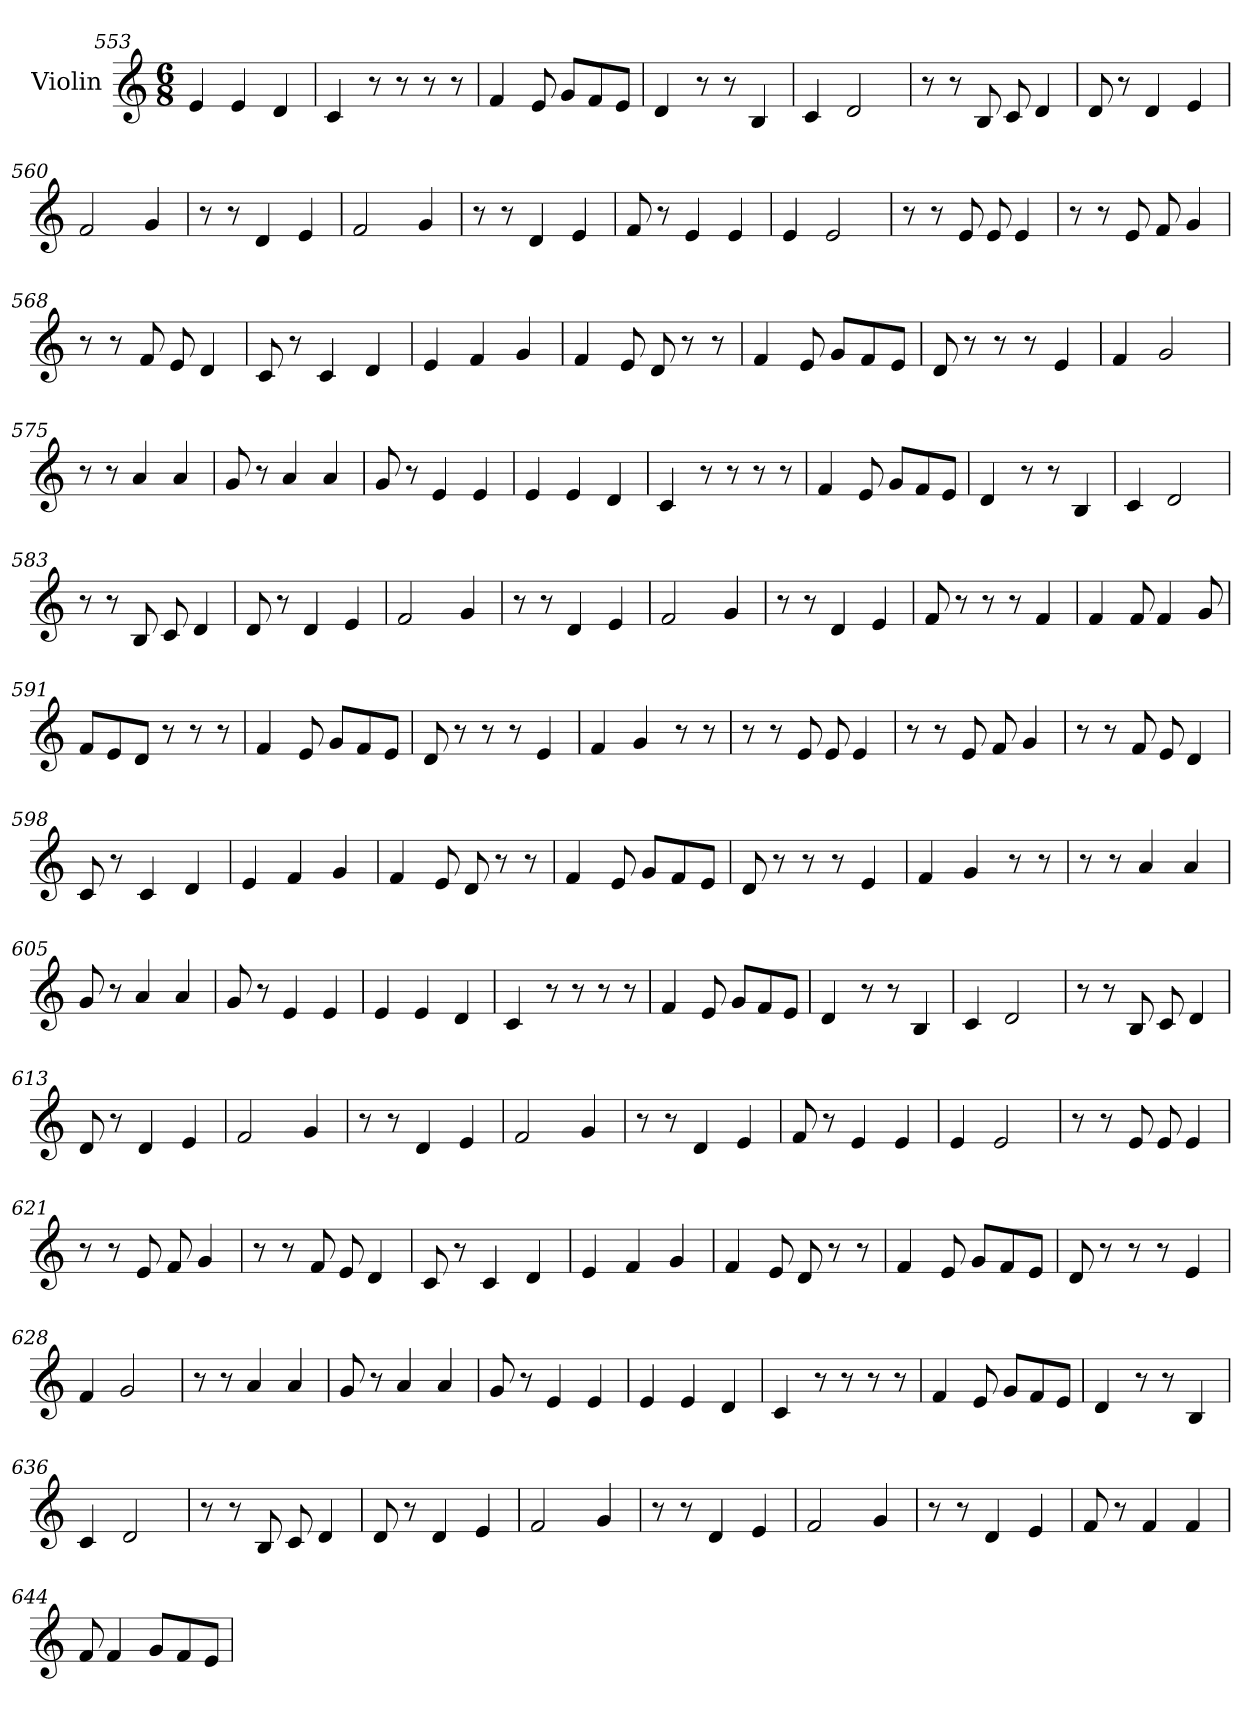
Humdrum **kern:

**kern
*part1
*staff1
*I"Violin
*clefG2
*k[]
*M6/8
=553
4e/
4e/
4d/
!!LO:PB:g=z
=554
4c/
8r
8r
8r
8r
=555
4f/
8e/
8g/L
8f/
8e/J
=556
4d/
8r
8r
4B/
=557
4c/
2d/
=558
8r
8r
8B/
8c/
4d/
=559
8d/
8r
4d/
4e/
=560
2f/
4g/
!!LO:LB:g=z
=561
8r
8r
4d/
4e/
=562
2f/
4g/
=563
8r
8r
4d/
4e/
=564
8f/
8r
4e/
4e/
=565
4e/
2e/
=566
8r
8r
8e/
8e/
4e/
=567
8r
8r
8e/
8f/
4g/
!!LO:LB:g=z
=568
8r
8r
8f/
8e/
4d/
=569
8c/
8r
4c/
4d/
=570
4e/
4f/
4g/
=571
4f/
8e/
8d/
8r
8r
=572
4f/
8e/
8g/L
8f/
8e/J
=573
8d/
8r
8r
8r
4e/
!!LO:LB:g=z
=574
4f/
2g/
=575
8r
8r
4a/
4a/
=576
8g/
8r
4a/
4a/
=577
8g/
8r
4e/
4e/
=578
4e/
4e/
4d/
=579
4c/
8r
8r
8r
8r
=580
4f/
8e/
8g/L
8f/
8e/J
!!LO:LB:g=z
=581
4d/
8r
8r
4B/
=582
4c/
2d/
=583
8r
8r
8B/
8c/
4d/
=584
8d/
8r
4d/
4e/
=585
2f/
4g/
=586
8r
8r
4d/
4e/
=587
2f/
4g/
!!LO:LB:g=z
=588
8r
8r
4d/
4e/
=589
8f/
8r
8r
8r
4f/
=590
4f/
8f/
4f/
8g/
=591
8f/L
8e/
8d/J
8r
8r
8r
=592
4f/
8e/
8g/L
8f/
8e/J
=593
8d/
8r
8r
8r
4e/
!!LO:LB:g=z
=594
4f/
4g/
8r
8r
=595
8r
8r
8e/
8e/
4e/
=596
8r
8r
8e/
8f/
4g/
=597
8r
8r
8f/
8e/
4d/
=598
8c/
8r
4c/
4d/
=599
4e/
4f/
4g/
!!LO:LB:g=z
=600
4f/
8e/
8d/
8r
8r
=601
4f/
8e/
8g/L
8f/
8e/J
=602
8d/
8r
8r
8r
4e/
=603
4f/
4g/
8r
8r
=604
8r
8r
4a/
4a/
=605
8g/
8r
4a/
4a/
!!LO:PB:g=z
=606
8g/
8r
4e/
4e/
=607
4e/
4e/
4d/
=608
4c/
8r
8r
8r
8r
=609
4f/
8e/
8g/L
8f/
8e/J
=610
4d/
8r
8r
4B/
=611
4c/
2d/
=612
8r
8r
8B/
8c/
4d/
!!LO:LB:g=z
=613
8d/
8r
4d/
4e/
=614
2f/
4g/
=615
8r
8r
4d/
4e/
=616
2f/
4g/
=617
8r
8r
4d/
4e/
=618
8f/
8r
4e/
4e/
=619
4e/
2e/
!!LO:LB:g=z
=620
8r
8r
8e/
8e/
4e/
=621
8r
8r
8e/
8f/
4g/
=622
8r
8r
8f/
8e/
4d/
=623
8c/
8r
4c/
4d/
=624
4e/
4f/
4g/
=625
4f/
8e/
8d/
8r
8r
!!LO:LB:g=z
=626
4f/
8e/
8g/L
8f/
8e/J
=627
8d/
8r
8r
8r
4e/
=628
4f/
2g/
=629
8r
8r
4a/
4a/
=630
8g/
8r
4a/
4a/
=631
8g/
8r
4e/
4e/
=632
4e/
4e/
4d/
!!LO:LB:g=z
=633
4c/
8r
8r
8r
8r
=634
4f/
8e/
8g/L
8f/
8e/J
=635
4d/
8r
8r
4B/
=636
4c/
2d/
=637
8r
8r
8B/
8c/
4d/
=638
8d/
8r
4d/
4e/
=639
2f/
4g/
!!LO:LB:g=z
=640
8r
8r
4d/
4e/
=641
2f/
4g/
=642
8r
8r
4d/
4e/
=643
8f/
8r
4f/
4f/
=644
8f/
4f/
8g/L
8f/
8e/J
=
*-
